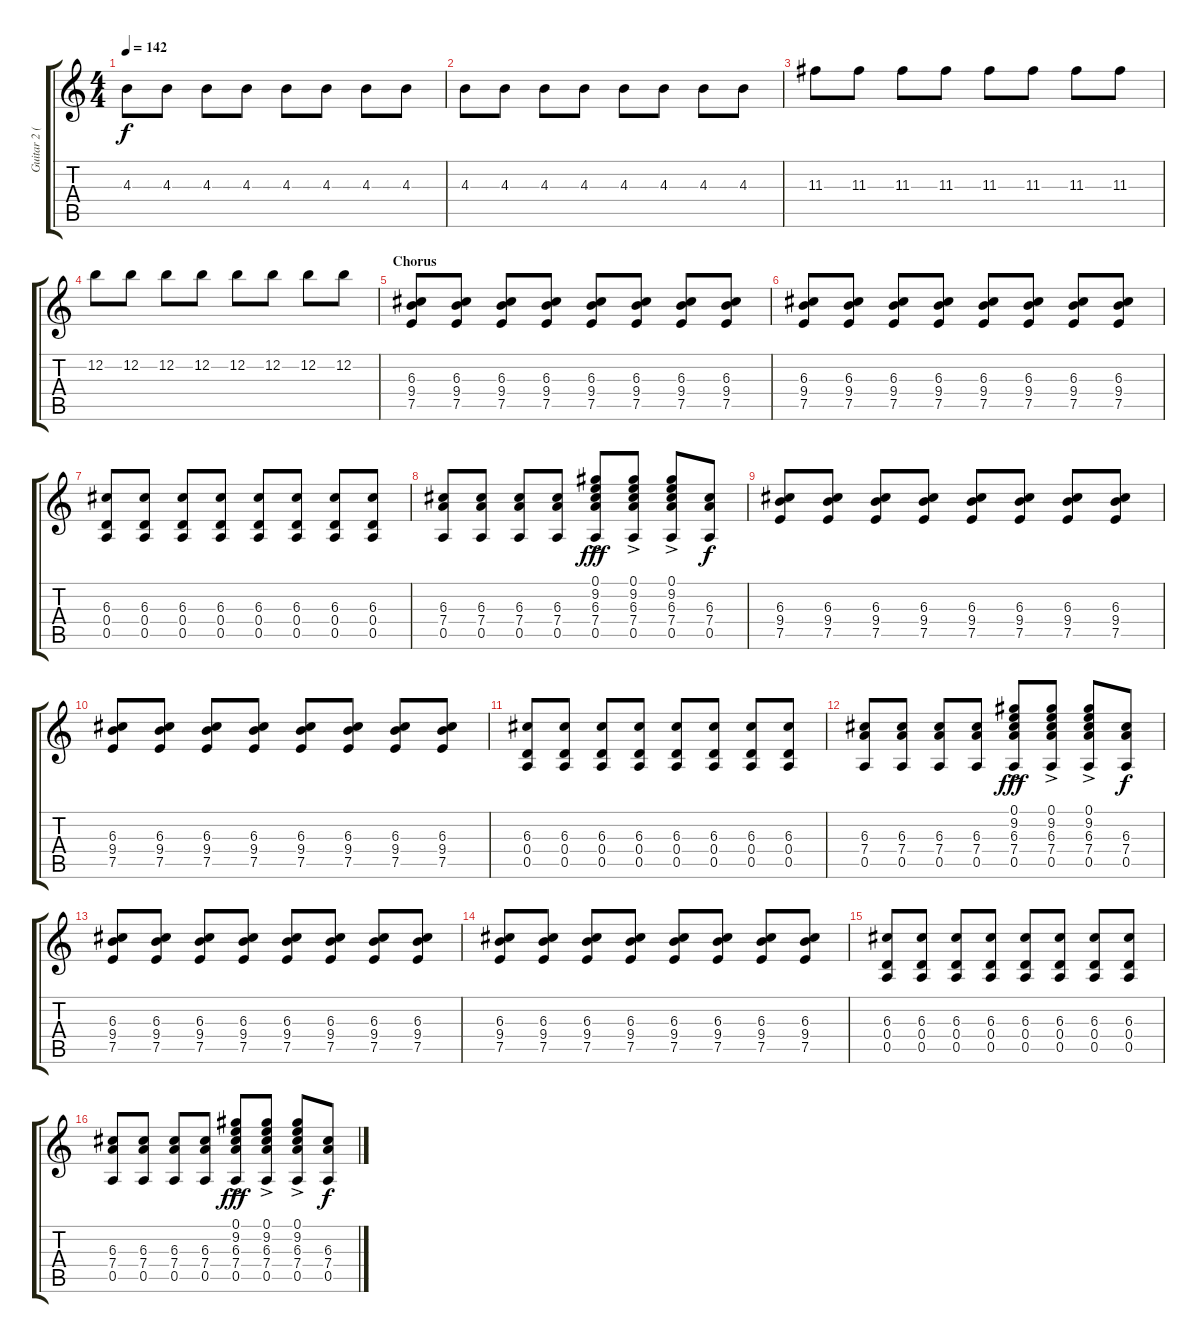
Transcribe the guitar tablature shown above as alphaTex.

\track ("Guitar 2 (Daniel)" "Guitar 2 (") {instrument distortionguitar}
\staff {score tabs}
\tuning (E4 B3 G3 D3 A2 E2) {hide}
\ts (4 4)
\tempo 142
\clef g2
\ks c
4.3.8{dy f} 4.3.8 4.3.8 4.3.8 4.3.8 4.3.8 4.3.8 4.3.8 |
4.3.8 4.3.8 4.3.8 4.3.8 4.3.8 4.3.8 4.3.8 4.3.8 |
11.3.8 11.3.8 11.3.8 11.3.8 11.3.8 11.3.8 11.3.8 11.3.8 |
12.2.8 12.2.8 12.2.8 12.2.8 12.2.8 12.2.8 12.2.8 12.2.8 |
\section ("" "Chorus")
(6.3 9.4 7.5).8 (6.3 9.4 7.5).8 (6.3 9.4 7.5).8 (6.3 9.4 7.5).8 (6.3 9.4 7.5).8 (6.3 9.4 7.5).8 (6.3 9.4 7.5).8 (6.3 9.4 7.5).8 |
(6.3 9.4 7.5).8 (6.3 9.4 7.5).8 (6.3 9.4 7.5).8 (6.3 9.4 7.5).8 (6.3 9.4 7.5).8 (6.3 9.4 7.5).8 (6.3 9.4 7.5).8 (6.3 9.4 7.5).8 |
(6.3 0.4 0.5).8 (6.3 0.4 0.5).8 (6.3 0.4 0.5).8 (6.3 0.4 0.5).8 (6.3 0.4 0.5).8 (6.3 0.4 0.5).8 (6.3 0.4 0.5).8 (6.3 0.4 0.5).8 |
(6.3 7.4 0.5).8 (6.3 7.4 0.5).8 (6.3 7.4 0.5).8 (6.3 7.4 0.5).8 (0.1 9.2{ac} 6.3 7.4 0.5).8{dy fff} (0.1 9.2{ac} 6.3 7.4 0.5).8 (0.1 9.2{ac} 6.3 7.4 0.5).8 (6.3 7.4 0.5).8{dy f} |
(6.3 9.4 7.5).8 (6.3 9.4 7.5).8 (6.3 9.4 7.5).8 (6.3 9.4 7.5).8 (6.3 9.4 7.5).8 (6.3 9.4 7.5).8 (6.3 9.4 7.5).8 (6.3 9.4 7.5).8 |
(6.3 9.4 7.5).8 (6.3 9.4 7.5).8 (6.3 9.4 7.5).8 (6.3 9.4 7.5).8 (6.3 9.4 7.5).8 (6.3 9.4 7.5).8 (6.3 9.4 7.5).8 (6.3 9.4 7.5).8 |
(6.3 0.4 0.5).8 (6.3 0.4 0.5).8 (6.3 0.4 0.5).8 (6.3 0.4 0.5).8 (6.3 0.4 0.5).8 (6.3 0.4 0.5).8 (6.3 0.4 0.5).8 (6.3 0.4 0.5).8 |
(6.3 7.4 0.5).8 (6.3 7.4 0.5).8 (6.3 7.4 0.5).8 (6.3 7.4 0.5).8 (0.1 9.2{ac} 6.3 7.4 0.5).8{dy fff} (0.1 9.2{ac} 6.3 7.4 0.5).8 (0.1 9.2{ac} 6.3 7.4 0.5).8 (6.3 7.4 0.5).8{dy f} |
(6.3 9.4 7.5).8 (6.3 9.4 7.5).8 (6.3 9.4 7.5).8 (6.3 9.4 7.5).8 (6.3 9.4 7.5).8 (6.3 9.4 7.5).8 (6.3 9.4 7.5).8 (6.3 9.4 7.5).8 |
(6.3 9.4 7.5).8 (6.3 9.4 7.5).8 (6.3 9.4 7.5).8 (6.3 9.4 7.5).8 (6.3 9.4 7.5).8 (6.3 9.4 7.5).8 (6.3 9.4 7.5).8 (6.3 9.4 7.5).8 |
(6.3 0.4 0.5).8 (6.3 0.4 0.5).8 (6.3 0.4 0.5).8 (6.3 0.4 0.5).8 (6.3 0.4 0.5).8 (6.3 0.4 0.5).8 (6.3 0.4 0.5).8 (6.3 0.4 0.5).8 |
(6.3 7.4 0.5).8 (6.3 7.4 0.5).8 (6.3 7.4 0.5).8 (6.3 7.4 0.5).8 (0.1 9.2{ac} 6.3 7.4 0.5).8{dy fff} (0.1 9.2{ac} 6.3 7.4 0.5).8 (0.1 9.2{ac} 6.3 7.4 0.5).8 (6.3 7.4 0.5).8{dy f}
